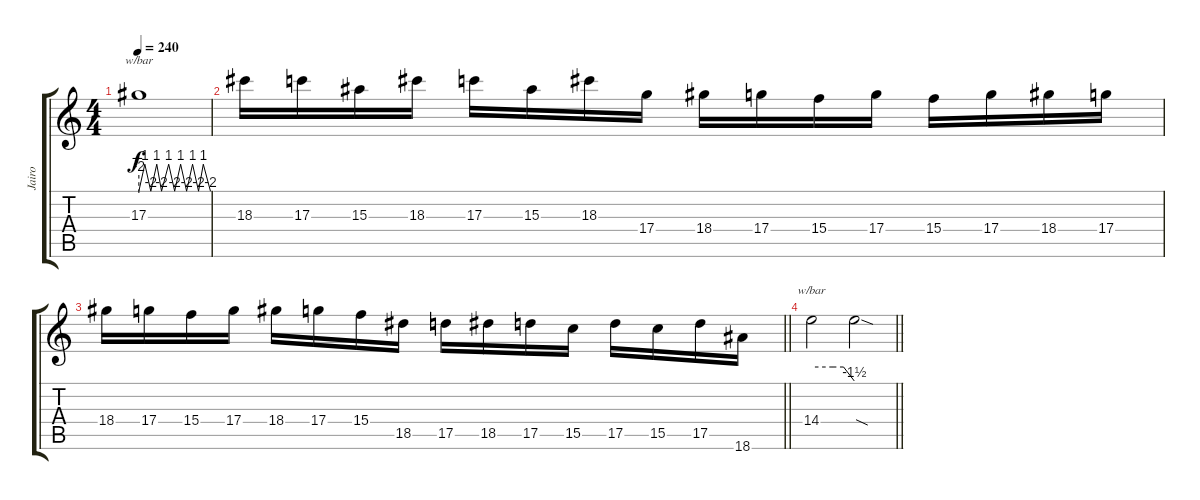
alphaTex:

\track ("Jairo" "Jairo") {instrument distortionguitar}
\staff {score tabs}
\tuning (E4 B3 G3 D3 A2 E2) {hide}
\ts (4 4)
\tempo 240
\clef g2
\ks c
17.3.1{tbe (custom default 0 -8 5 4 10 -8 15 4 19 -8 25 4 30 -8 35 4 40 -8 45 4 50 -8 54 4 60 -8) dy f} |
18.3.16 17.3.16 15.3.16 18.3.16 17.3.16 15.3.16 18.3.16 17.4.16 18.4.16 17.4.16 15.4.16 17.4.16 15.4.16 17.4.16 18.4.16 17.4.16 |
\barLineRight lightlight
18.4.16 17.4.16 15.4.16 17.4.16 18.4.16 17.4.16 15.4.16 18.5.16 17.5.16 18.5.16 17.5.16 15.5.16 17.5.16 15.5.16 17.5.16 18.6.16 |
\barLineRight lightlight
14.4.2{tbe (custom default 0 0 30 0 45 0 60 -6)} 14.4{sod t}.2
